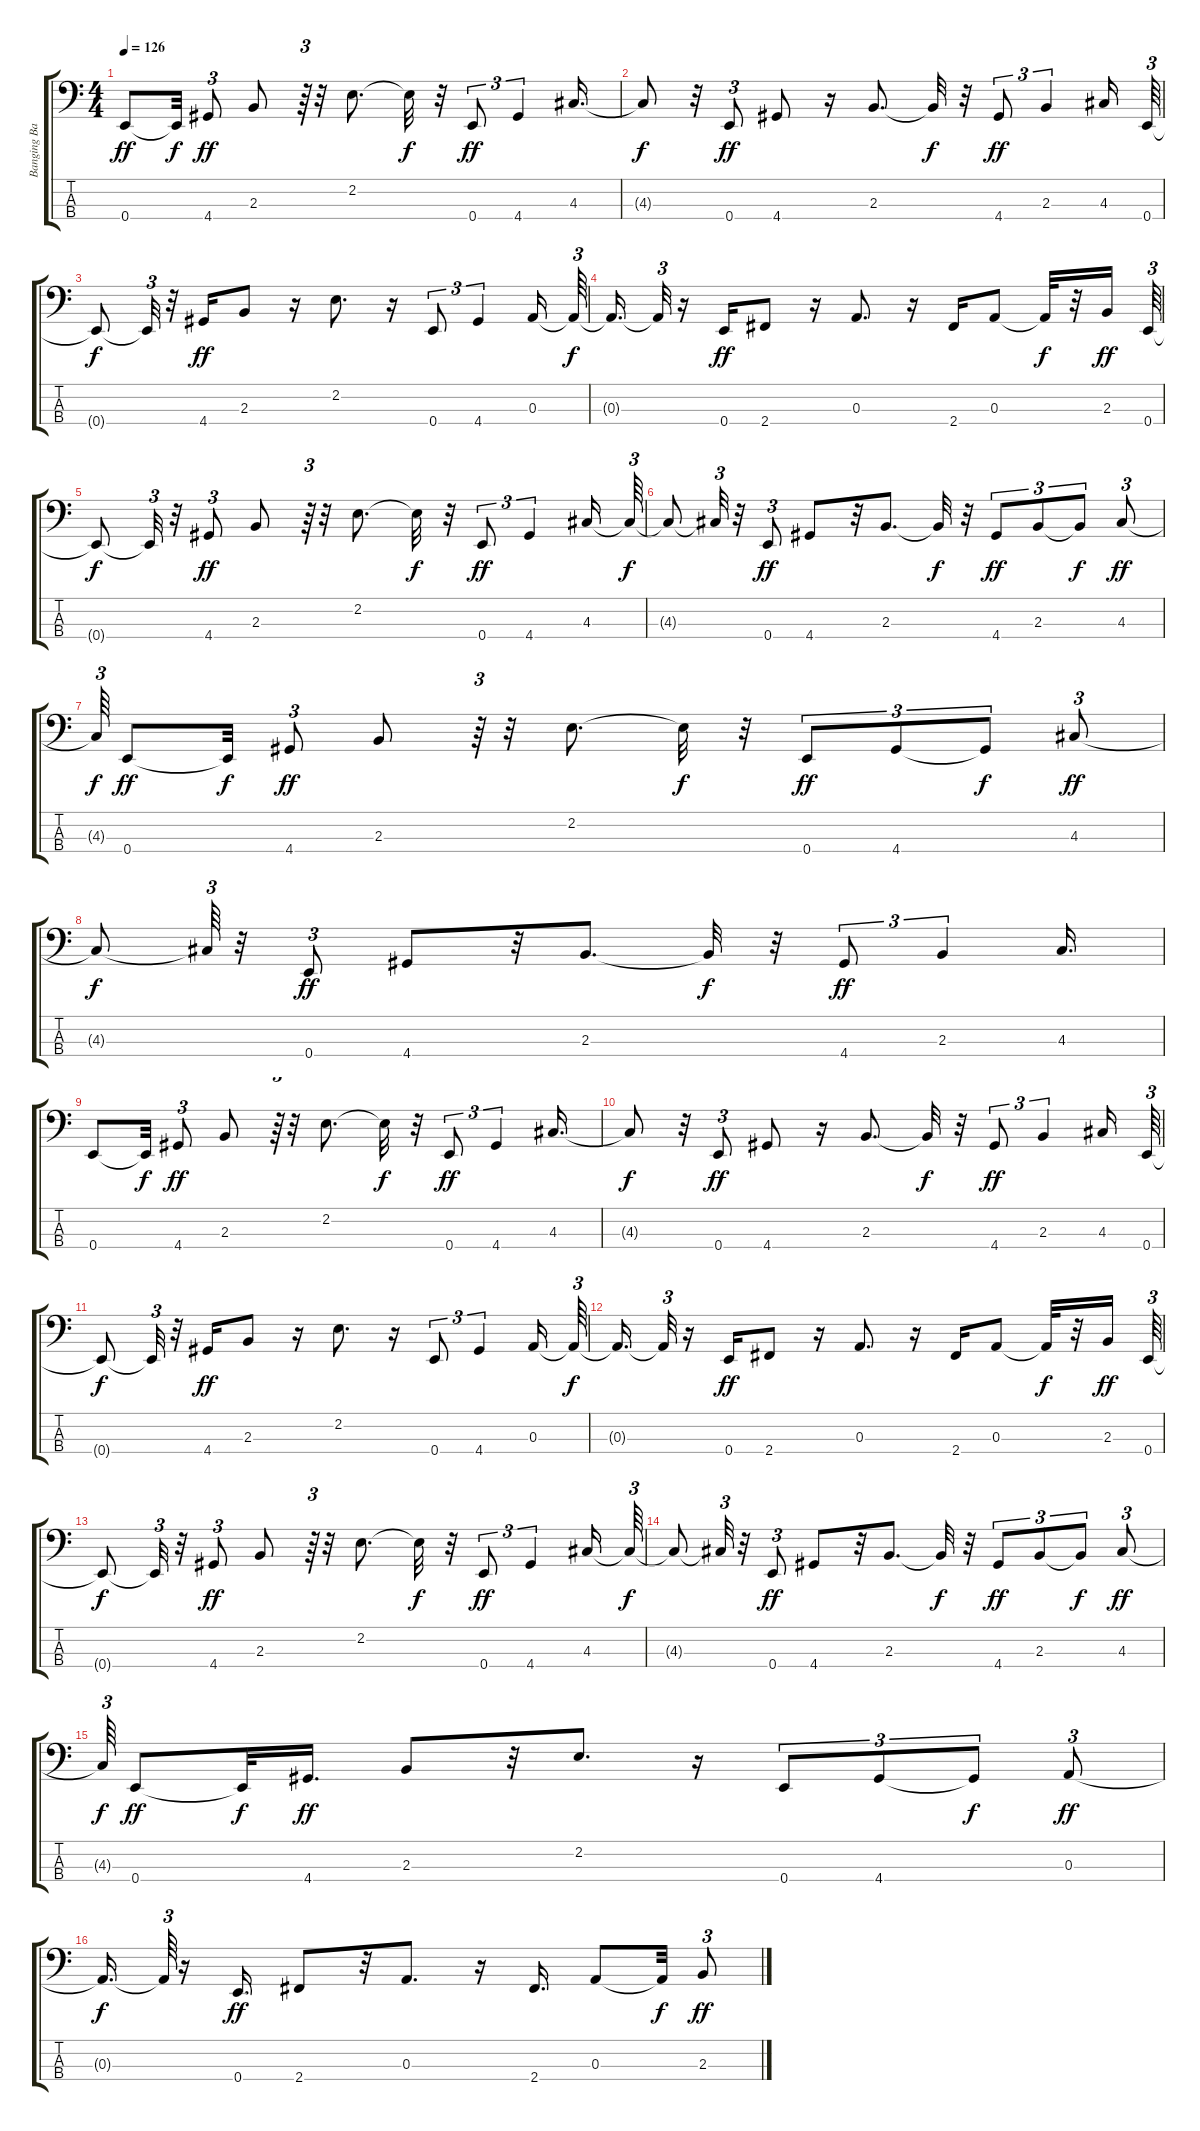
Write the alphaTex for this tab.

\track ("Banging Bass" "Banging Ba") {instrument slapbass1}
\staff {score tabs}
\tuning (G2 D2 A1 E1) {hide}
\ts (4 4)
\tempo 126
\clef f4
\ks c
0.4.8{dy ff} 0.4{t}.32{dy f} 4.4.8{tu (3 2) dy ff} 2.3.8 r.64{tu (3 2)} r.32 2.2.8{d} 2.2{t}.32{dy f} r.32 0.4.8{tu (3 2) dy ff} 4.4.4{tu (3 2)} 4.3.16{d} |
4.3{t}.8{dy f} r.32 0.4.8{tu (3 2) dy ff} 4.4.8 r.16 2.3.8{d} 2.3{t}.32{dy f} r.32 4.4.8{tu (3 2) dy ff} 2.3.4{tu (3 2)} 4.3.16 0.4.64{tu (3 2)} |
0.4{t}.8{dy f} 0.4{t}.32{tu (3 2)} r.32 4.4.16{dy ff} 2.3.8 r.16 2.2.8{d} r.16 0.4.8{tu (3 2)} 4.4.4{tu (3 2)} 0.3.16 0.3{t}.64{tu (3 2) dy f} |
0.3{t}.16{d} 0.3{t}.32{tu (3 2)} r.16 0.4.16{dy ff} 2.4.8 r.16 0.3.8{d} r.16 2.4.16 0.3.8 0.3{t}.32{dy f} r.32 2.3.16{dy ff} 0.4.64{tu (3 2)} |
0.4{t}.8{dy f} 0.4{t}.32{tu (3 2)} r.32 4.4.8{tu (3 2) dy ff} 2.3.8 r.64{tu (3 2)} r.32 2.2.8{d} 2.2{t}.32{dy f} r.32 0.4.8{tu (3 2) dy ff} 4.4.4{tu (3 2)} 4.3.16 4.3{t}.64{tu (3 2) dy f} |
4.3{t}.8 4.3{t}.32{tu (3 2)} r.32 0.4.8{tu (3 2) dy ff} 4.4.8 r.32 2.3.8{d} 2.3{t}.32{dy f} r.32 4.4.8{tu (3 2) dy ff} 2.3.8{tu (3 2)} 2.3{t}.8{tu (3 2) dy f} 4.3.8{tu (3 2) dy ff} |
4.3{t}.64{tu (3 2) dy f} 0.4.8{dy ff} 0.4{t}.32{dy f} 4.4.8{tu (3 2) dy ff} 2.3.8 r.64{tu (3 2)} r.32 2.2.8{d} 2.2{t}.32{dy f} r.32 0.4.8{tu (3 2) dy ff} 4.4.8{tu (3 2)} 4.4{t}.8{tu (3 2) dy f} 4.3.8{tu (3 2) dy ff} |
4.3{t}.8{dy f} 4.3{t}.64{tu (3 2)} r.32 0.4.8{tu (3 2) dy ff} 4.4.8 r.32 2.3.8{d} 2.3{t}.32{dy f} r.32 4.4.8{tu (3 2) dy ff} 2.3.4{tu (3 2)} 4.3.16{d} |
0.4.8 0.4{t}.32{dy f} 4.4.8{tu (3 2) dy ff} 2.3.8 r.64{tu (3 2)} r.32 2.2.8{d} 2.2{t}.32{dy f} r.32 0.4.8{tu (3 2) dy ff} 4.4.4{tu (3 2)} 4.3.16{d} |
4.3{t}.8{dy f} r.32 0.4.8{tu (3 2) dy ff} 4.4.8 r.16 2.3.8{d} 2.3{t}.32{dy f} r.32 4.4.8{tu (3 2) dy ff} 2.3.4{tu (3 2)} 4.3.16 0.4.64{tu (3 2)} |
0.4{t}.8{dy f} 0.4{t}.32{tu (3 2)} r.32 4.4.16{dy ff} 2.3.8 r.16 2.2.8{d} r.16 0.4.8{tu (3 2)} 4.4.4{tu (3 2)} 0.3.16 0.3{t}.64{tu (3 2) dy f} |
0.3{t}.16{d} 0.3{t}.32{tu (3 2)} r.16 0.4.16{dy ff} 2.4.8 r.16 0.3.8{d} r.16 2.4.16 0.3.8 0.3{t}.32{dy f} r.32 2.3.16{dy ff} 0.4.64{tu (3 2)} |
0.4{t}.8{dy f} 0.4{t}.32{tu (3 2)} r.32 4.4.8{tu (3 2) dy ff} 2.3.8 r.64{tu (3 2)} r.32 2.2.8{d} 2.2{t}.32{dy f} r.32 0.4.8{tu (3 2) dy ff} 4.4.4{tu (3 2)} 4.3.16 4.3{t}.64{tu (3 2) dy f} |
4.3{t}.8 4.3{t}.32{tu (3 2)} r.32 0.4.8{tu (3 2) dy ff} 4.4.8 r.32 2.3.8{d} 2.3{t}.32{dy f} r.32 4.4.8{tu (3 2) dy ff} 2.3.8{tu (3 2)} 2.3{t}.8{tu (3 2) dy f} 4.3.8{tu (3 2) dy ff} |
4.3{t}.64{tu (3 2) dy f} 0.4.8{dy ff} 0.4{t}.32{dy f} 4.4.16{d dy ff} 2.3.8 r.32 2.2.8{d} r.16 0.4.8{tu (3 2)} 4.4.8{tu (3 2)} 4.4{t}.8{tu (3 2) dy f} 0.3.8{tu (3 2) dy ff} |
0.3{t}.16{d dy f} 0.3{t}.64{tu (3 2)} r.16 0.4.16{d dy ff} 2.4.8 r.32 0.3.8{d} r.16 2.4.16{d} 0.3.8 0.3{t}.32{dy f} 2.3.8{tu (3 2) dy ff}
